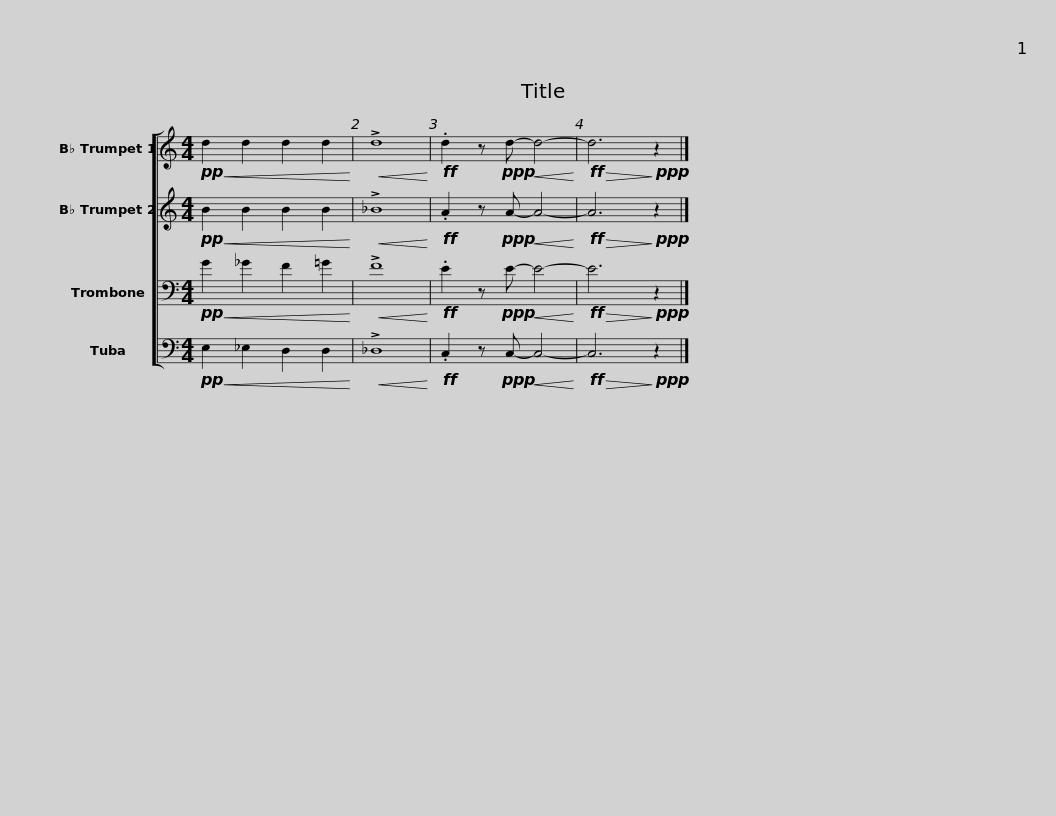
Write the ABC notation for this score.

X:1
%%score [ 1 2 3 4 ]
L:1/8
M:4/4
I:linebreak $
K:C
V:1 treble transpose=-2
V:2 treble transpose=-2
V:3 bass
V:4 bass
V:1
[K:C]!pp!!<(! d2 d2 d2 d2!<)! |!<(! !>!d8!<)! |!ff! .d2 z!ppp!!<(! d- d4-!<)! |!ff!!>(! d6!>)!!ppp! z2 |] %4
V:2
[K:C]!pp!!<(! B2 B2 B2 B2!<)! |!<(! !>!_B8!<)! |!ff! .A2 z!ppp!!<(! A- A4-!<)! |!ff!!>(! A6!>)!!ppp! z2 |] %4
V:3
!pp!!<(! G2 _G2 F2 =G2!<)! |!<(! !>!F8!<)! |!ff! .E2 z!ppp!!<(! E- E4-!<)! |!ff!!>(! E6!>)!!ppp! z2 |] %4
V:4
!pp!!<(! E,2 _E,2 D,2 D,2!<)! |!<(! !>!_D,8!<)! |!ff! .C,2 z!ppp!!<(! C,- C,4-!<)! |!ff!!>(! C,6!>)!!ppp! z2 |] %4
